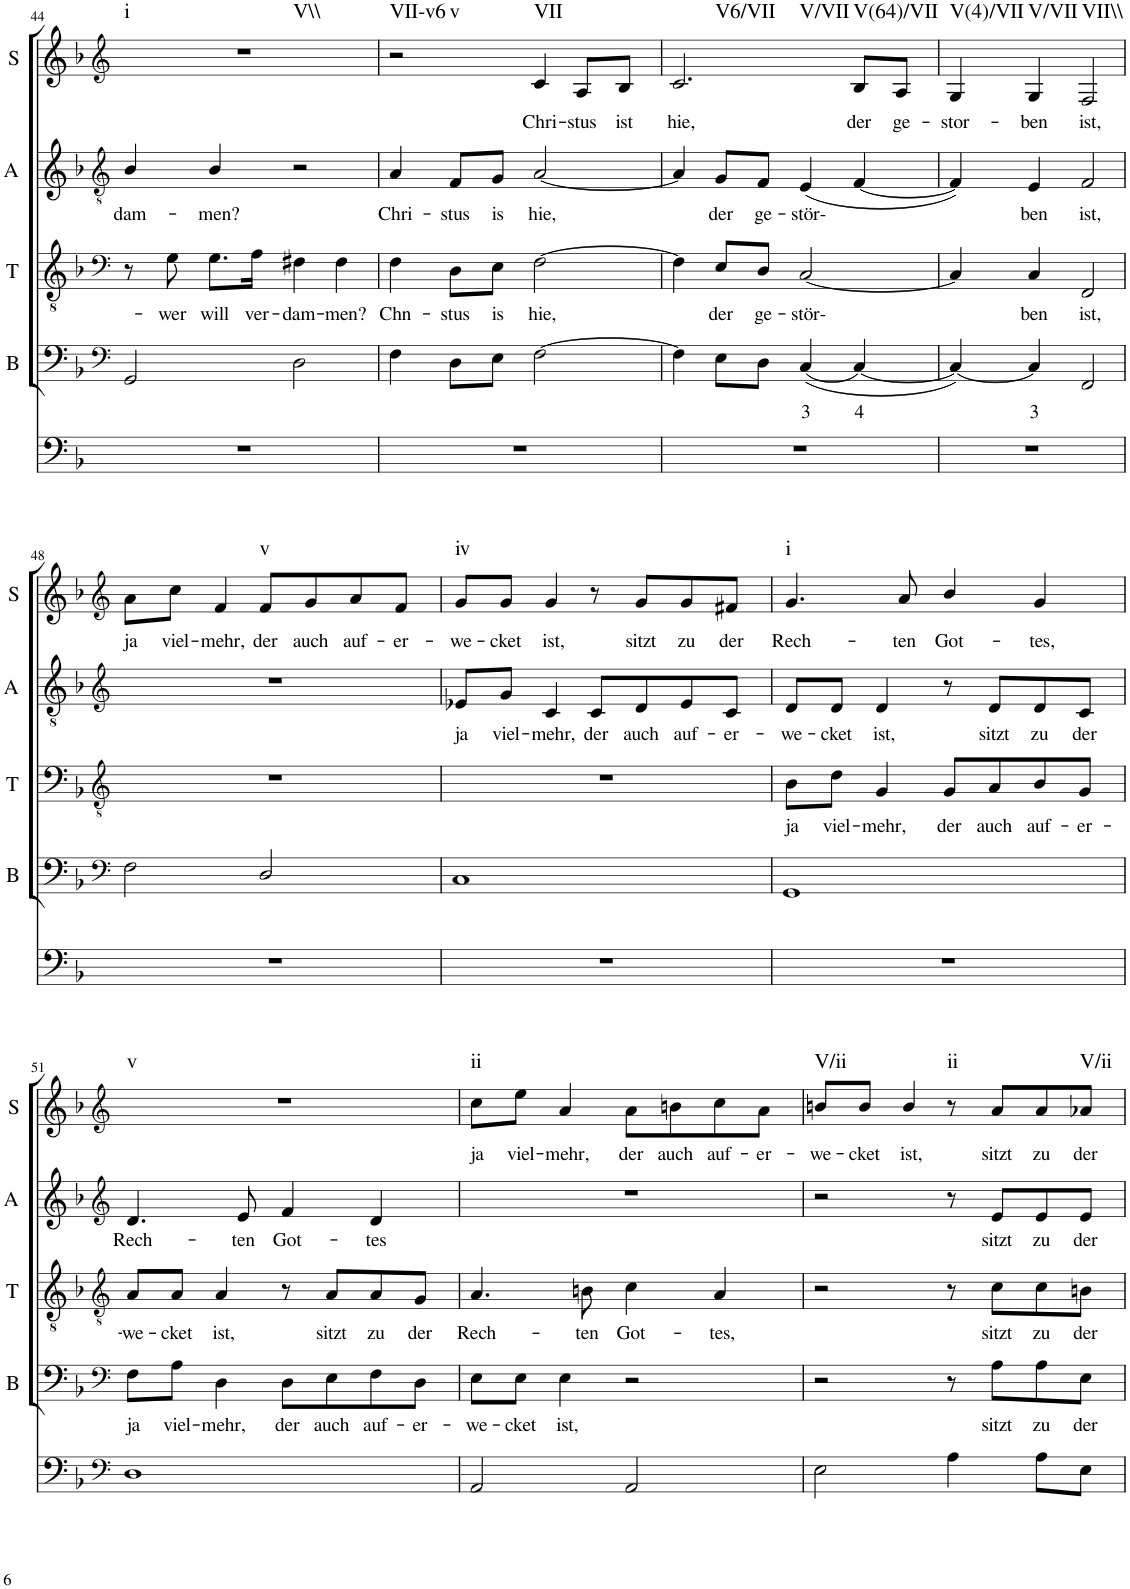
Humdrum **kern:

**kern	**kern	**text	**kern	**text	**kern	**text	**kern	**text	**harte
*part5	*part4	*part4	*part3	*part3	*part2	*part2	*part1	*part1	*part1
*staff5	*staff4	*staff4	*staff3	*staff3	*staff2	*staff2	*staff1	*staff1	*
*I"Continuo	*I"Bass	*	*I"Tenor	*	*I"Alto	*	*I"Soprano	*	*
*	*I'B	*	*I'T	*	*I'A	*	*I'S	*	*
!!LO:PB:g=z
*clefF4	*clefF4	*	*clefF4	*	*clefGv2	*	*clefG2	*	*
*k[b-]	*k[b-]	*	*k[b-]	*	*k[b-]	*	*k[b-]	*	*
*M4/4	*M4/4	*	*M4/4	*	*M4/4	*	*M4/4	*	*
=44	=44	=44	=44	=44	=44	=44	=44	=44	=44
!	!	!	!	!	!	!LO:LY:b	!	!	!LO:H:n=1:kt=i
!	!	!	!	!	!	!	!	!	!LO:H:n=2:kt=V\\
1r	2GG/	.	8r	.	4B-/	dam-	1r	.	N N
!	!	!	!	!LO:LY:b	!	!	!	!	!
.	.	.	8G\	wer	.	.	.	.	.
!	!	!	!	!LO:LY:b	!	!LO:LY:b	!	!	!
.	.	.	8.G\L	will	4B-/	men?	.	.	.
!	!	!	!	!LO:LY:b	!	!	!	!	!
.	.	.	16A\Jk	ver-	.	.	.	.	.
!	!	!	!	!LO:LY:b	!	!	!	!	!
.	2D\	.	4F#X\	dam-	2r	.	.	.	.
!	!	!	!	!LO:LY:b	!	!	!	!	!
.	.	.	4F#\	men?	.	.	.	.	.
=45	=45	=45	=45	=45	=45	=45	=45	=45	=45
!	!	!	!	!LO:LY:b	!	!LO:LY:b	!	!	!LO:H:n=1:kt=VII-v6
!	!	!	!	!	!	!	!	!	!LO:H:n=2:kt=v
1r	4F\	.	4F\	Chn-	4A/	Chri-	2r	.	N N
!	!	!	!	!LO:LY:b	!	!LO:LY:b	!	!	!
.	8D\L	.	8D\L	stus	8F/L	stus	.	.	.
!	!	!	!	!LO:LY:b	!	!LO:LY:b	!	!	!
.	8E\J	.	8E\J	is	8G/J	is	.	.	.
!	!	!	!	!LO:LY:b	!	!LO:LY:b	!	!LO:LY:b	!LO:H:kt=VII
.	[2F\	.	[2F\	hie,	[2A/	hie,	4c/	Chri-	N
!	!	!	!	!	!	!	!	!LO:LY:b	!
.	.	.	.	.	.	.	8A/L	stus	.
!	!	!	!	!	!	!	!	!LO:LY:b	!
.	.	.	.	.	.	.	8B-/J	ist	.
=46	=46	=46	=46	=46	=46	=46	=46	=46	=46
!	!	!	!	!	!	!	!	!LO:LY:b	!LO:H:n=1:kt=V6/VII
!	!	!	!	!	!	!	!	!	!LO:H:n=2:kt=V/VII
1r	4F\]	.	4F\]	.	4A/]	.	2.c/	hie,	N N
!	!	!	!	!LO:LY:b	!	!LO:LY:b	!	!	!
.	8E\L	.	8E/L	der	8G/L	der	.	.	.
!	!	!	!	!LO:LY:b	!	!LO:LY:b	!	!	!
.	8D\J	.	8D/J	ge-	8F/J	ge-	.	.	.
!	!	!LO:LY:b	!	!LO:LY:b	!	!LO:LY:b	!	!	!
.	([4C/	3	[2C/	stör-	(4E/	stör-	.	.	.
!	!	!LO:LY:b	!	!	!	!	!	!LO:LY:b	!LO:H:kt=V(64)/VII
.	4C/_	4	.	.	[4F/	.	8B-/L	der	N
!	!	!	!	!	!	!	!	!LO:LY:b	!
.	.	.	.	.	.	.	8A/J	ge-	.
=47	=47	=47	=47	=47	=47	=47	=47	=47	=47
!	!	!	!	!	!	!	!	!LO:LY:b	!LO:H:kt=V(4)/VII
1r	4C/_)	.	4C/]	.	4F/])	.	4G/	stor-	N
!	!	!LO:LY:b	!	!LO:LY:b	!	!LO:LY:b	!	!LO:LY:b	!LO:H:kt=V/VII
.	4C/]	3	4C/	ben	4E/	ben	4G/	ben	N
!	!	!	!	!LO:LY:b	!	!LO:LY:b	!	!LO:LY:b	!LO:H:kt=VII\\
.	2FF/	.	2FF/	ist,	2F/	ist,	2F/	ist,	N
!!LO:LB:g=z
=48	=48	=48	=48	=48	=48	=48	=48	=48	=48
*	*clefF4	*	*clefGv2	*	*clefG2	*	*clefG2	*	*
!	!	!	!	!	!	!	!	!LO:LY:b	!
1r	2F\	.	1r	.	1r	.	8a\L	ja	.
!	!	!	!	!	!	!	!	!LO:LY:b	!
.	.	.	.	.	.	.	8cc\J	viel-	.
!	!	!	!	!	!	!	!	!LO:LY:b	!
.	.	.	.	.	.	.	4f/	mehr,	.
!	!	!	!	!	!	!	!	!LO:LY:b	!LO:H:kt=v
.	2D/	.	.	.	.	.	8f/L	der	N
!	!	!	!	!	!	!	!	!LO:LY:b	!
.	.	.	.	.	.	.	8g/	auch	.
!	!	!	!	!	!	!	!	!LO:LY:b	!
.	.	.	.	.	.	.	8a/	auf-	.
!	!	!	!	!	!	!	!	!LO:LY:b	!
.	.	.	.	.	.	.	8f/J	er-	.
=49	=49	=49	=49	=49	=49	=49	=49	=49	=49
!	!	!	!	!	!	!LO:LY:b	!	!LO:LY:b	!LO:H:kt=iv
1r	1C	.	1r	.	8e-X/L	ja	8g/L	we-	N
!	!	!	!	!	!	!LO:LY:b	!	!LO:LY:b	!
.	.	.	.	.	8g/J	viel-	8g/J	cket	.
!	!	!	!	!	!	!LO:LY:b	!	!LO:LY:b	!
.	.	.	.	.	4c/	mehr,	4g/	ist,	.
!	!	!	!	!	!	!LO:LY:b	!	!	!
.	.	.	.	.	8c/L	der	8r	.	.
!	!	!	!	!	!	!LO:LY:b	!	!LO:LY:b	!
.	.	.	.	.	8d/	auch	8g/L	sitzt	.
!	!	!	!	!	!	!LO:LY:b	!	!LO:LY:b	!
.	.	.	.	.	8e-/	auf-	8g/	zu	.
!	!	!	!	!	!	!LO:LY:b	!	!LO:LY:b	!
.	.	.	.	.	8c/J	er-	8f#X/J	der	.
=50	=50	=50	=50	=50	=50	=50	=50	=50	=50
!	!	!	!	!LO:LY:b	!	!LO:LY:b	!	!LO:LY:b	!LO:H:kt=i
1r	1GG	.	8B-\L	ja	8d/L	we-	4.g/	Rech-	N
!	!	!	!	!LO:LY:b	!	!LO:LY:b	!	!	!
.	.	.	8d\J	viel-	8d/J	cket	.	.	.
!	!	!	!	!LO:LY:b	!	!LO:LY:b	!	!	!
.	.	.	4G/	mehr,	4d/	ist,	.	.	.
!	!	!	!	!	!	!	!	!LO:LY:b	!
.	.	.	.	.	.	.	8a/	ten	.
!	!	!	!	!LO:LY:b	!	!	!	!LO:LY:b	!
.	.	.	8G/L	der	8r	.	4b-/	Got-	.
!	!	!	!	!LO:LY:b	!	!LO:LY:b	!	!	!
.	.	.	8A/	auch	8d/L	sitzt	.	.	.
!	!	!	!	!LO:LY:b	!	!LO:LY:b	!	!LO:LY:b	!
.	.	.	8B-/	auf-	8d/	zu	4g/	tes,	.
!	!	!	!	!LO:LY:b	!	!LO:LY:b	!	!	!
.	.	.	8G/J	er-	8c/J	der	.	.	.
!!LO:LB:g=z
=51	=51	=51	=51	=51	=51	=51	=51	=51	=51
*clefF4	*clefF4	*	*clefGv2	*	*clefG2	*	*clefG2	*	*
!	!	!LO:LY:b	!	!LO:LY:b	!	!LO:LY:b	!	!	!LO:H:kt=v
1D	8F\L	ja	8A/L	we-	4.d/	Rech-	1r	.	N
!	!	!LO:LY:b	!	!LO:LY:b	!	!	!	!	!
.	8A\J	viel-	8A/J	cket	.	.	.	.	.
!	!	!LO:LY:b	!	!LO:LY:b	!	!	!	!	!
.	4D\	mehr,	4A/	ist,	.	.	.	.	.
!	!	!	!	!	!	!LO:LY:b	!	!	!
.	.	.	.	.	8e/	ten	.	.	.
!	!	!LO:LY:b	!	!	!	!LO:LY:b	!	!	!
.	8D\L	der	8r	.	4f/	Got-	.	.	.
!	!	!LO:LY:b	!	!LO:LY:b	!	!	!	!	!
.	8E\	auch	8A/L	sitzt	.	.	.	.	.
!	!	!LO:LY:b	!	!LO:LY:b	!	!LO:LY:b	!	!	!
.	8F\	auf-	8A/	zu	4d/	tes	.	.	.
!	!	!LO:LY:b	!	!LO:LY:b	!	!	!	!	!
.	8D\J	er-	8G/J	der	.	.	.	.	.
=52	=52	=52	=52	=52	=52	=52	=52	=52	=52
!	!	!LO:LY:b	!	!LO:LY:b	!	!	!	!LO:LY:b	!LO:H:kt=ii
2AA/	8E\L	we-	4.A/	Rech-	1r	.	8cc\L	ja	N
!	!	!LO:LY:b	!	!	!	!	!	!LO:LY:b	!
.	8E\J	cket	.	.	.	.	8ee\J	viel-	.
!	!	!LO:LY:b	!	!	!	!	!	!LO:LY:b	!
.	4E\	ist,	.	.	.	.	4a/	mehr,	.
!	!	!	!	!LO:LY:b	!	!	!	!	!
.	.	.	8Bn\	ten	.	.	.	.	.
!	!	!	!	!LO:LY:b	!	!	!	!LO:LY:b	!
2AA/	2r	.	4c\	Got-	.	.	8a\L	der	.
!	!	!	!	!	!	!	!	!LO:LY:b	!
.	.	.	.	.	.	.	8bn\	auch	.
!	!	!	!	!LO:LY:b	!	!	!	!LO:LY:b	!
.	.	.	4A/	tes,	.	.	8cc\	auf-	.
!	!	!	!	!	!	!	!	!LO:LY:b	!
.	.	.	.	.	.	.	8a\J	er-	.
=53	=53	=53	=53	=53	=53	=53	=53	=53	=53
!	!	!	!	!	!	!	!	!LO:LY:b	!LO:H:kt=V/ii
2E\	2r	.	2r	.	2r	.	8bn/L	we-	N
!	!	!	!	!	!	!	!	!LO:LY:b	!
.	.	.	.	.	.	.	8b/J	cket	.
!	!	!	!	!	!	!	!	!LO:LY:b	!
.	.	.	.	.	.	.	4b/	ist,	.
!	!	!	!	!	!	!	!	!	!LO:H:kt=ii
4A\	8r	.	8r	.	8r	.	8r	.	N
!	!	!LO:LY:b	!	!LO:LY:b	!	!LO:LY:b	!	!LO:LY:b	!
.	8A\L	sitzt	8c\L	sitzt	8e/L	sitzt	8a/L	sitzt	.
!	!	!LO:LY:b	!	!LO:LY:b	!	!LO:LY:b	!	!LO:LY:b	!
8A\L	8A\	zu	8c\	zu	8e/	zu	8a/	zu	.
!	!	!LO:LY:b	!	!LO:LY:b	!	!LO:LY:b	!	!LO:LY:b	!LO:H:kt=V/ii
8E\J	8E\J	der	8Bn\J	der	8e/J	der	8a-X/J	der	N
=	=	=	=	=	=	=	=	=	=
*-	*-	*-	*-	*-	*-	*-	*-	*-	*-
